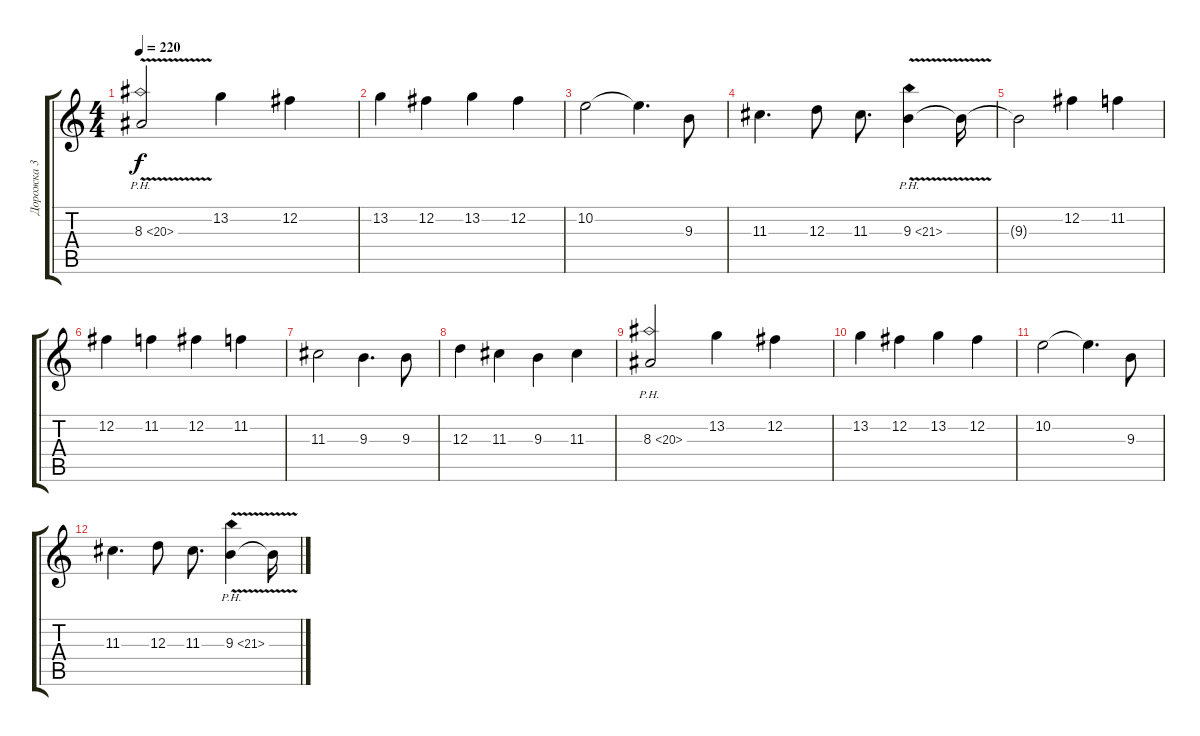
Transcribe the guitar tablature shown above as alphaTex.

\track ("Дорожка 3" "Дорожка 3") {instrument distortionguitar}
\staff {score tabs}
\tuning (B3 Gb3 D3 A2 E2 B1) {hide}
\ts (4 4)
\tempo 220
\clef g2
\ks c
8.3{ph 12 v}.2{dy f} 13.2.4 12.2.4 |
13.2.4 12.2.4 13.2.4 12.2.4 |
10.2.2 10.2{t}.4{d} 9.3.8 |
11.3.4{d} 12.3.8 11.3.8{d} 9.3{ph 12 v}.4 9.3{t}.16 |
9.3{t}.2 12.2.4 11.2.4 |
12.2.4 11.2.4 12.2.4 11.2.4 |
11.3.2 9.3.4{d} 9.3.8 |
12.3.4 11.3.4 9.3.4 11.3.4 |
8.3{ph 12}.2 13.2.4 12.2.4 |
13.2.4 12.2.4 13.2.4 12.2.4 |
10.2.2 10.2{t}.4{d} 9.3.8 |
11.3.4{d} 12.3.8 11.3.8{d} 9.3{ph 12 v}.4 9.3{t}.16
